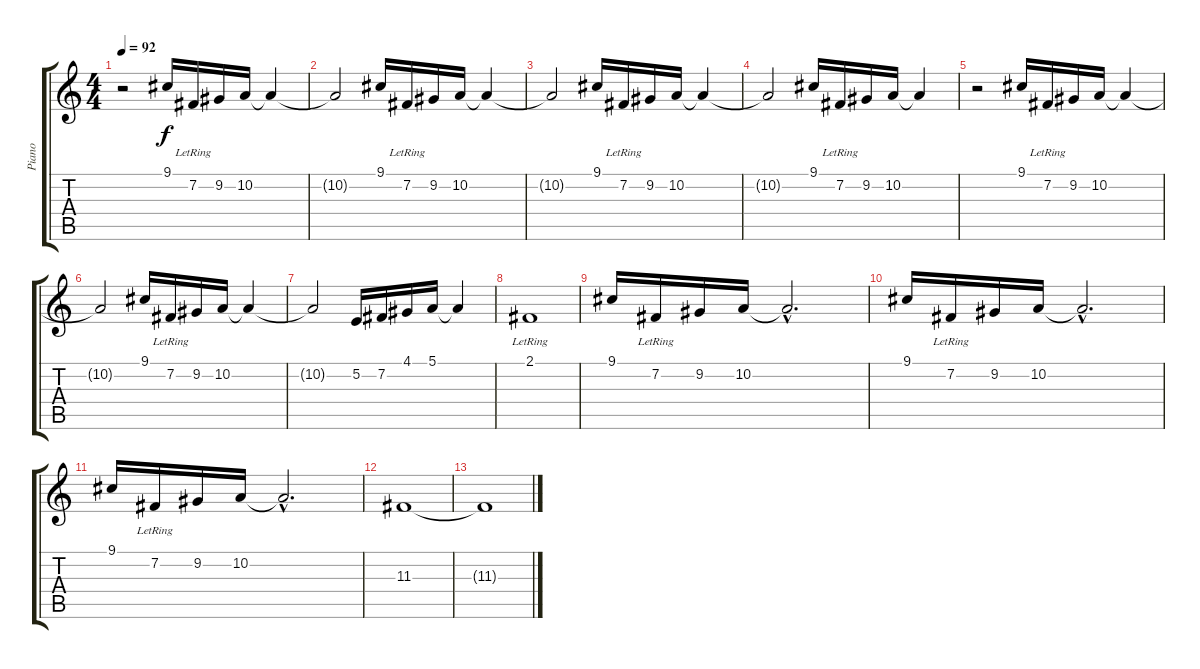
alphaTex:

\track ("Piano" "Piano") {instrument brightacousticpiano}
\staff {score tabs}
\tuning (E4 B3 G3 D3 A2 E2) {hide}
\ts (4 4)
\tempo 92
\clef g2
\ks c
r.2{dy f} 9.1.16 7.2{lr}.16 9.2.16 10.2.16 10.2{t}.4 |
10.2{t}.2 9.1.16 7.2{lr}.16 9.2.16 10.2.16 10.2{t}.4 |
10.2{t}.2 9.1.16 7.2{lr}.16 9.2.16 10.2.16 10.2{t}.4 |
10.2{t}.2 9.1.16 7.2{lr}.16 9.2.16 10.2.16 10.2{t}.4 |
r.2 9.1.16 7.2{lr}.16 9.2.16 10.2.16 10.2{t}.4 |
10.2{t}.2 9.1.16 7.2{lr}.16 9.2.16 10.2.16 10.2{t}.4 |
10.2{t}.2 5.2.16 7.2.16 4.1.16 5.1.16 5.1{t}.4 |
2.1{lr}.1 |
9.1.16 7.2{lr}.16 9.2.16 10.2.16 10.2{hac t}.2{d} |
9.1.16 7.2{lr}.16 9.2.16 10.2.16 10.2{hac t}.2{d} |
9.1.16 7.2{lr}.16 9.2.16 10.2.16 10.2{hac t}.2{d} |
11.3.1 |
11.3{t}.1
